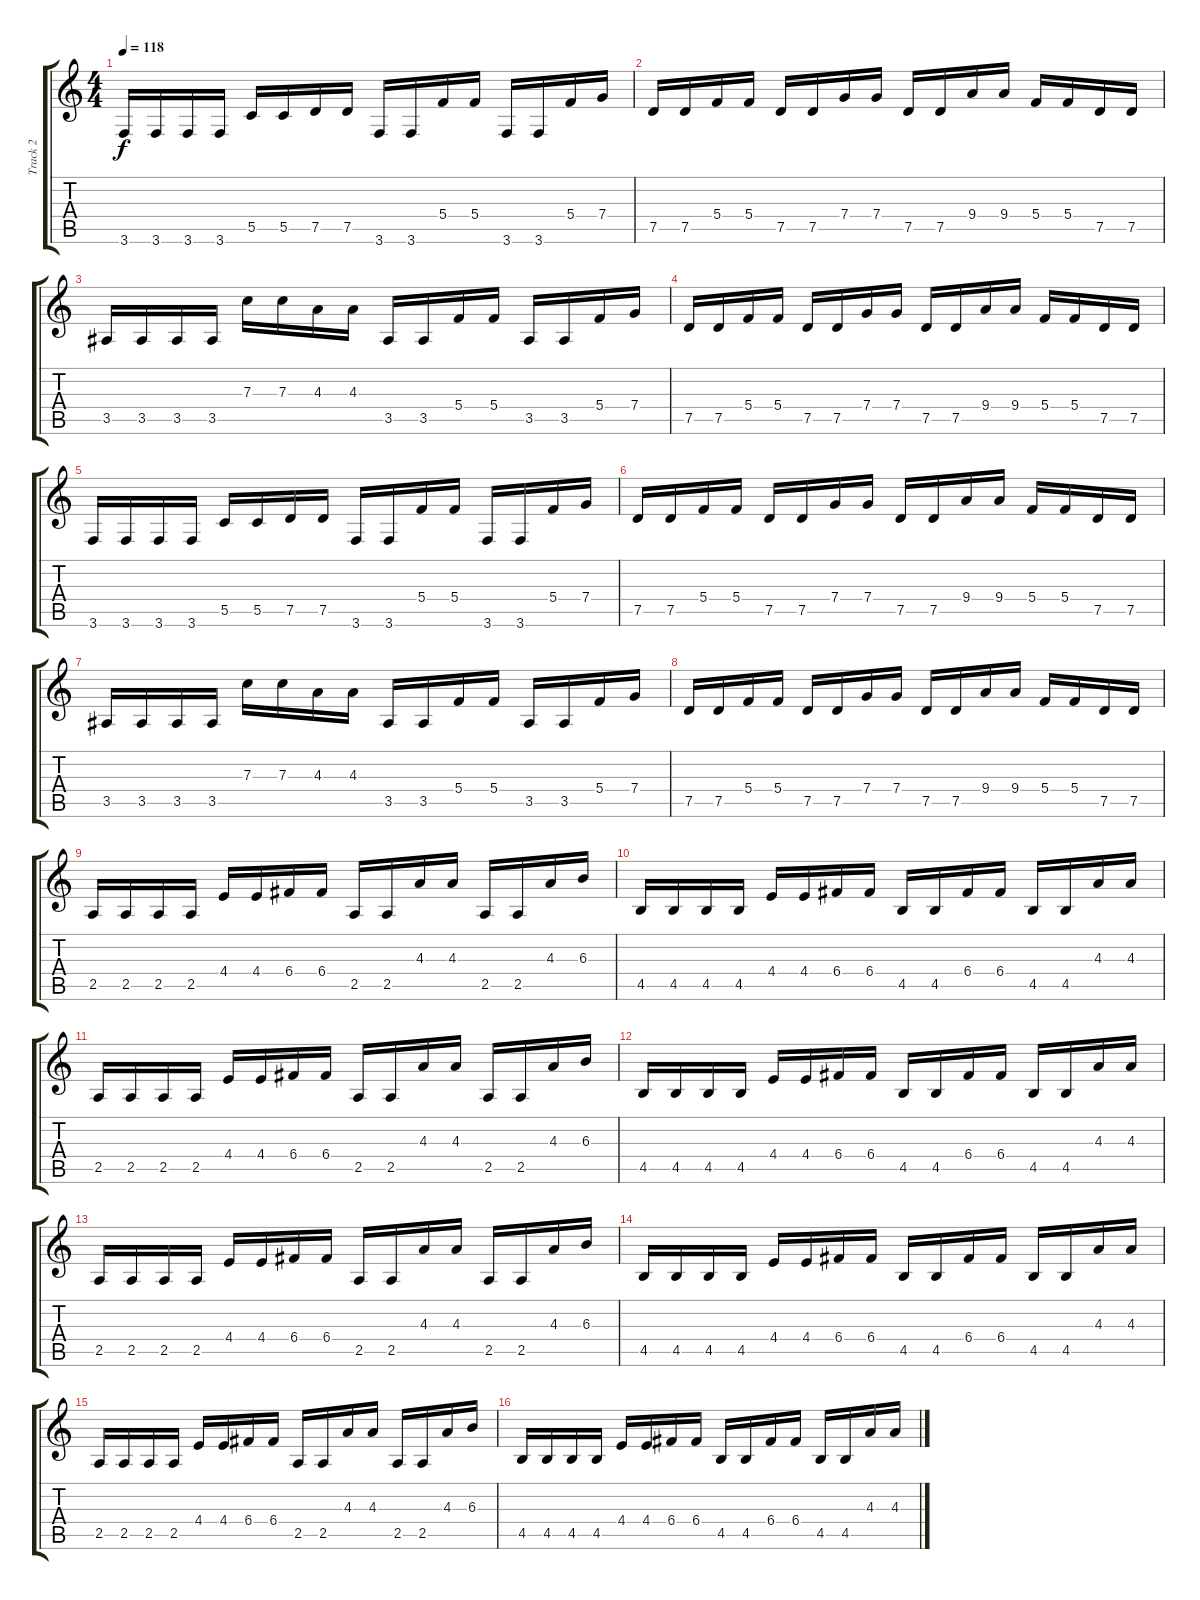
\track ("Track 2" "Track 2") {instrument distortionguitar}
\staff {score tabs}
\tuning (D4 A3 F3 C3 G2 D2) {hide}
\ts (4 4)
\tempo 118
\clef g2
\ks c
3.6.16{dy f} 3.6.16 3.6.16 3.6.16 5.5.16 5.5.16 7.5.16 7.5.16 3.6.16 3.6.16 5.4.16 5.4.16 3.6.16 3.6.16 5.4.16 7.4.16 |
7.5.16 7.5.16 5.4.16 5.4.16 7.5.16 7.5.16 7.4.16 7.4.16 7.5.16 7.5.16 9.4.16 9.4.16 5.4.16 5.4.16 7.5.16 7.5.16 |
3.5.16 3.5.16 3.5.16 3.5.16 7.3.16 7.3.16 4.3.16 4.3.16 3.5.16 3.5.16 5.4.16 5.4.16 3.5.16 3.5.16 5.4.16 7.4.16 |
7.5.16 7.5.16 5.4.16 5.4.16 7.5.16 7.5.16 7.4.16 7.4.16 7.5.16 7.5.16 9.4.16 9.4.16 5.4.16 5.4.16 7.5.16 7.5.16 |
3.6.16 3.6.16 3.6.16 3.6.16 5.5.16 5.5.16 7.5.16 7.5.16 3.6.16 3.6.16 5.4.16 5.4.16 3.6.16 3.6.16 5.4.16 7.4.16 |
7.5.16 7.5.16 5.4.16 5.4.16 7.5.16 7.5.16 7.4.16 7.4.16 7.5.16 7.5.16 9.4.16 9.4.16 5.4.16 5.4.16 7.5.16 7.5.16 |
3.5.16 3.5.16 3.5.16 3.5.16 7.3.16 7.3.16 4.3.16 4.3.16 3.5.16 3.5.16 5.4.16 5.4.16 3.5.16 3.5.16 5.4.16 7.4.16 |
7.5.16 7.5.16 5.4.16 5.4.16 7.5.16 7.5.16 7.4.16 7.4.16 7.5.16 7.5.16 9.4.16 9.4.16 5.4.16 5.4.16 7.5.16 7.5.16 |
2.5.16 2.5.16 2.5.16 2.5.16 4.4.16 4.4.16 6.4.16 6.4.16 2.5.16 2.5.16 4.3.16 4.3.16 2.5.16 2.5.16 4.3.16 6.3.16 |
4.5.16 4.5.16 4.5.16 4.5.16 4.4.16 4.4.16 6.4.16 6.4.16 4.5.16 4.5.16 6.4.16 6.4.16 4.5.16 4.5.16 4.3.16 4.3.16 |
2.5.16 2.5.16 2.5.16 2.5.16 4.4.16 4.4.16 6.4.16 6.4.16 2.5.16 2.5.16 4.3.16 4.3.16 2.5.16 2.5.16 4.3.16 6.3.16 |
4.5.16 4.5.16 4.5.16 4.5.16 4.4.16 4.4.16 6.4.16 6.4.16 4.5.16 4.5.16 6.4.16 6.4.16 4.5.16 4.5.16 4.3.16 4.3.16 |
2.5.16 2.5.16 2.5.16 2.5.16 4.4.16 4.4.16 6.4.16 6.4.16 2.5.16 2.5.16 4.3.16 4.3.16 2.5.16 2.5.16 4.3.16 6.3.16 |
4.5.16 4.5.16 4.5.16 4.5.16 4.4.16 4.4.16 6.4.16 6.4.16 4.5.16 4.5.16 6.4.16 6.4.16 4.5.16 4.5.16 4.3.16 4.3.16 |
2.5.16 2.5.16 2.5.16 2.5.16 4.4.16 4.4.16 6.4.16 6.4.16 2.5.16 2.5.16 4.3.16 4.3.16 2.5.16 2.5.16 4.3.16 6.3.16 |
4.5.16 4.5.16 4.5.16 4.5.16 4.4.16 4.4.16 6.4.16 6.4.16 4.5.16 4.5.16 6.4.16 6.4.16 4.5.16 4.5.16 4.3.16 4.3.16
